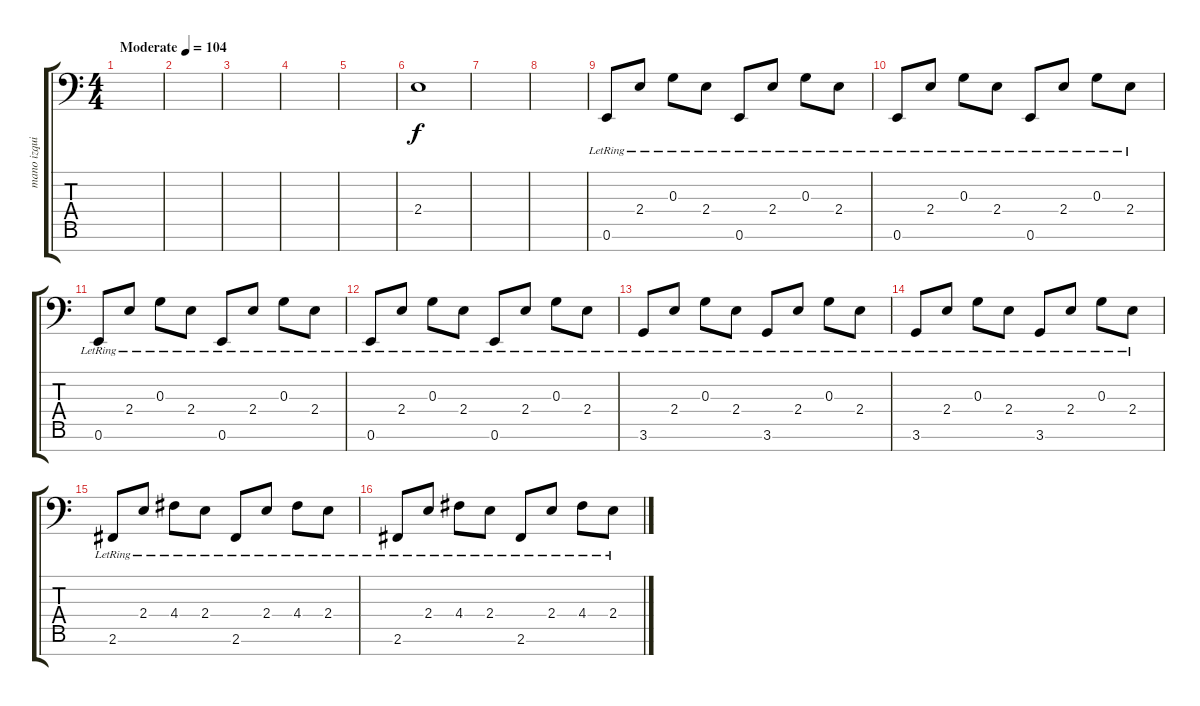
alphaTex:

\track ("mano izquierda" "mano izqui") {instrument acousticgrandpiano}
\staff {score tabs}
\tuning (E4 B3 G3 D3 A2 E2 E1) {hide}
\ts (4 4)
\tempo (104 "Moderate")
\clef f4
\ks c
|
|
|
|
|
2.4.1 |
|
|
0.6{lr}.8 2.4{lr}.8 0.3{lr}.8 2.4{lr}.8 0.6{lr}.8 2.4{lr}.8 0.3{lr}.8 2.4{lr}.8 |
0.6{lr}.8 2.4{lr}.8 0.3{lr}.8 2.4{lr}.8 0.6{lr}.8 2.4{lr}.8 0.3{lr}.8 2.4{lr}.8 |
0.6{lr}.8 2.4{lr}.8 0.3{lr}.8 2.4{lr}.8 0.6{lr}.8 2.4{lr}.8 0.3{lr}.8 2.4{lr}.8 |
0.6{lr}.8 2.4{lr}.8 0.3{lr}.8 2.4{lr}.8 0.6{lr}.8 2.4{lr}.8 0.3{lr}.8 2.4{lr}.8 |
3.6{lr}.8 2.4{lr}.8 0.3{lr}.8 2.4{lr}.8 3.6{lr}.8 2.4{lr}.8 0.3{lr}.8 2.4{lr}.8 |
3.6{lr}.8 2.4{lr}.8 0.3{lr}.8 2.4{lr}.8 3.6{lr}.8 2.4{lr}.8 0.3{lr}.8 2.4{lr}.8 |
2.6{lr}.8 2.4{lr}.8 4.4{lr}.8 2.4{lr}.8 2.6{lr}.8 2.4{lr}.8 4.4{lr}.8 2.4{lr}.8 |
2.6{lr}.8 2.4{lr}.8 4.4{lr}.8 2.4{lr}.8 2.6{lr}.8 2.4{lr}.8 4.4{lr}.8 2.4{lr}.8
